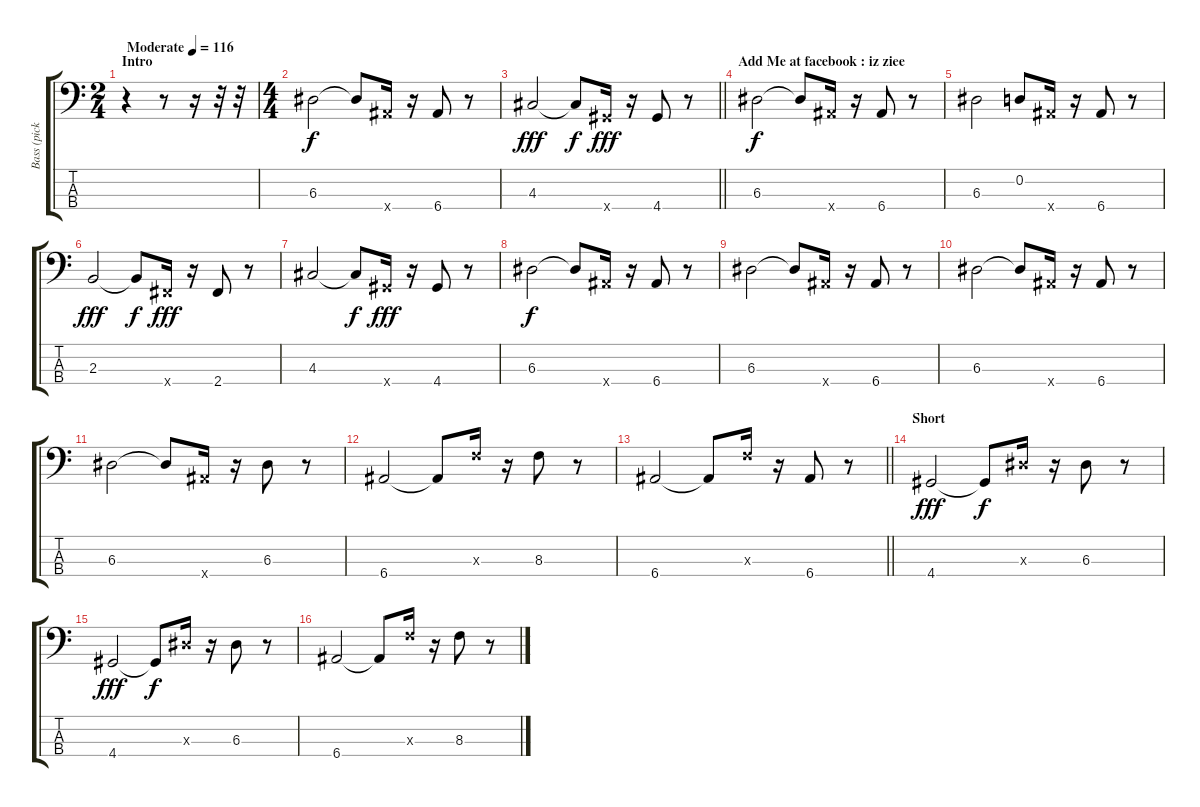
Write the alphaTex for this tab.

\track ("Bass (pick)" "Bass (pick") {instrument acousticbass}
\staff {score tabs}
\tuning (G2 D2 A1 E1) {hide}
\ts (2 4)
\section ("" "Intro")
\tempo (116 "Moderate")
\clef f4
\ks c
r.4{dy f instrument acousticbass} r.8 r.16 r.32 r.32 |
\ts (4 4)
6.3.2 6.3{t}.8 6.4{x}.16 r.16 6.4.8 r.8 |
\barLineRight lightlight
4.3.2{dy fff} 4.3{t}.8{dy f} 4.4{x}.16{dy fff} r.16 4.4.8 r.8 |
\section ("" "Add Me at facebook : iz ziee")
6.3.2{dy f} 6.3{t}.8 6.4{x}.16 r.16 6.4.8 r.8 |
6.3.2 0.2.8 6.4{x}.16 r.16 6.4.8 r.8 |
2.3.2{dy fff} 2.3{t}.8{dy f} 2.4{x}.16{dy fff} r.16 2.4.8 r.8 |
4.3.2 4.3{t}.8{dy f} 4.4{x}.16{dy fff} r.16 4.4.8 r.8 |
6.3.2{dy f} 6.3{t}.8 6.4{x}.16 r.16 6.4.8 r.8 |
6.3.2 6.3{t}.8 6.4{x}.16 r.16 6.4.8 r.8 |
6.3.2 6.3{t}.8 6.4{x}.16 r.16 6.4.8 r.8 |
6.3.2 6.3{t}.8 6.4{x}.16 r.16 6.3.8 r.8 |
6.4.2 6.4{t}.8 8.3{x}.16 r.16 8.3.8 r.8 |
\barLineRight lightlight
6.4.2 6.4{t}.8 8.3{x}.16 r.16 6.4.8 r.8 |
\section ("" "Short")
4.4.2{dy fff} 4.4{t}.8{dy f} 6.3{x}.16 r.16 6.3.8 r.8 |
4.4.2{dy fff} 4.4{t}.8{dy f} 6.3{x}.16 r.16 6.3.8 r.8 |
6.4.2 6.4{t}.8 8.3{x}.16 r.16 8.3.8 r.8
